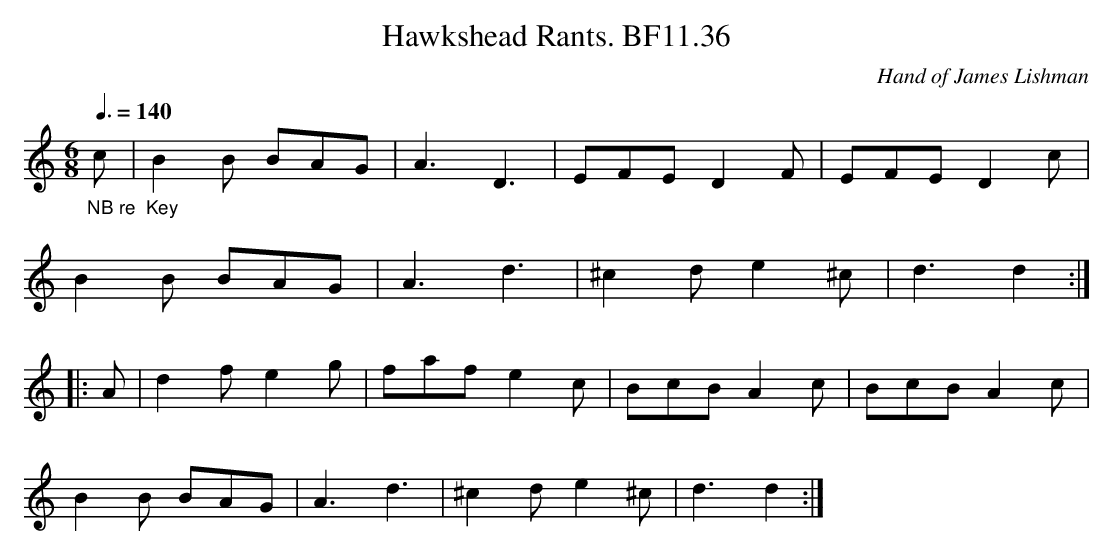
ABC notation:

X:1
T:Hawkshead Rants. BF11.36
M:6/8
L:1/8
Q:3/8=140
C:Hand of James Lishman
K:Ddor
"_NB re  Key"c|B2B BAG|A3D3|EFED2F|EFED2c|
B2B BAG|A3d3|^c2de2^c|d3d2:|
|:A|d2fe2g|fafe2c|BcBA2c|BcBA2c|
B2B BAG|A3d3|^c2de2^c|d3d2:|
